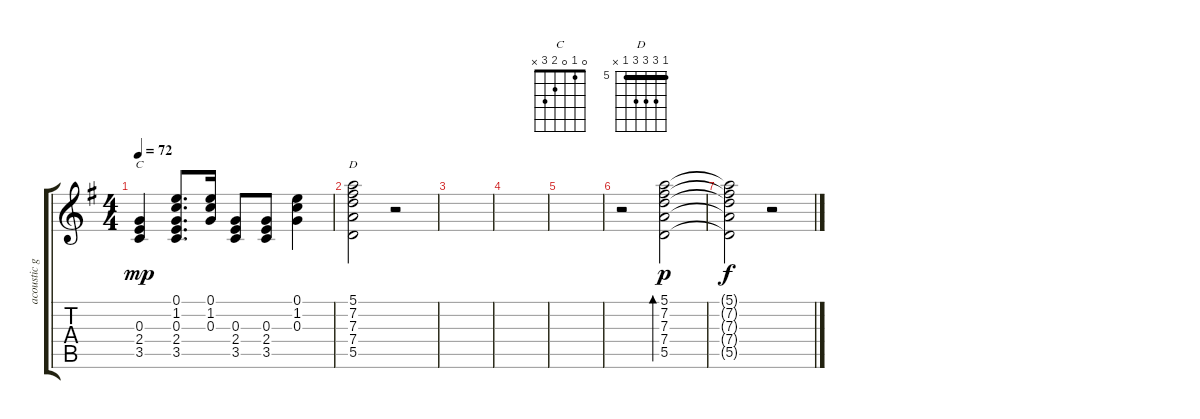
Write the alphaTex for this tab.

\track ("acoustic guitar (Daniel-miKe)" "acoustic g") {instrument acousticguitarsteel}
\staff {score tabs}
\tuning (E4 B3 G3 D3 A2 E2) {hide}
\chord ("C" 0 1 0 2 3 x)
\chord ("D" 5 7 7 7 5 x) {firstfret 5 barre 5}
\ts (4 4)
\tempo 72
\clef g2
\ks g
(0.3 2.4 3.5).4{ch "C" dy mp} (0.1 1.2 0.3 2.4 3.5).8{d} (0.1 1.2 0.3).16 (0.3 2.4 3.5).8 (0.3 2.4 3.5).8 (0.1 1.2 0.3).4 |
(5.1 7.2 7.3 7.4 5.5).2{ch "D"} r.2 |
|
|
|
r.2 (5.1 7.2 7.3 7.4 5.5).2{bd 240 dy p} |
(5.1{t} 7.2{t} 7.3{t} 7.4{t} 5.5{t}).2{dy f} r.2
